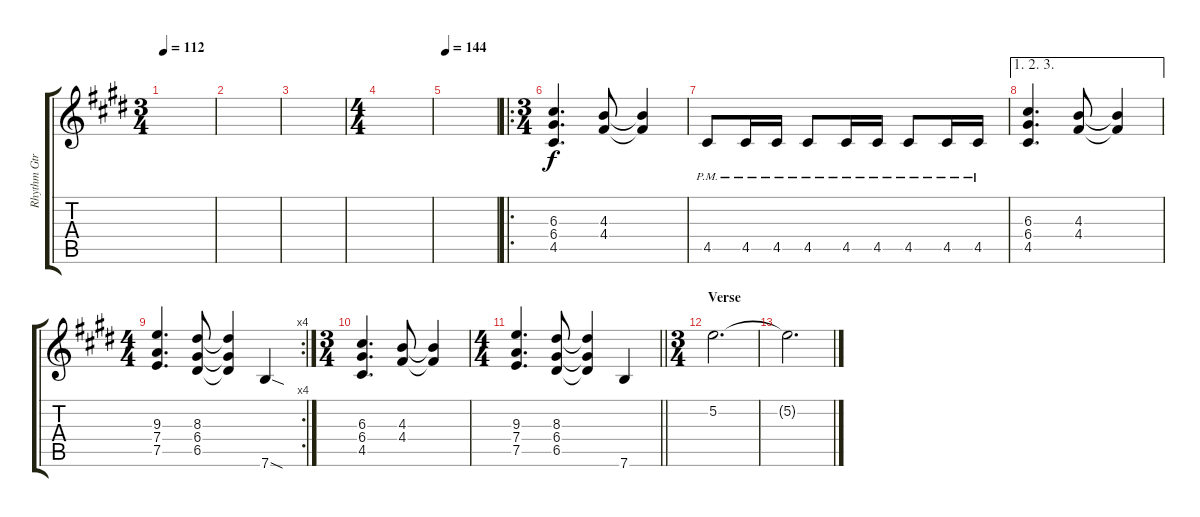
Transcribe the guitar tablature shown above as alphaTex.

\track ("Rhythm Gtr." "Rhythm Gtr") {instrument distortionguitar}
\staff {score tabs}
\tuning (E4 B3 G3 D3 A2 E2) {hide}
\ts (3 4)
\tempo 112
\clef g2
\ks c#minor
|
|
|
\ts (4 4)
|
\tempo 144
|
\ro
\ts (3 4)
(6.3 6.4 4.5).4{d} (4.3 4.4).8 (4.3{t} 4.4{t}).4 |
4.5{pm}.8 4.5{pm}.16 4.5{pm}.16 4.5{pm}.8 4.5{pm}.16 4.5{pm}.16 4.5{pm}.8 4.5{pm}.16 4.5{pm}.16 |
\ae (1 2 3)
(6.3 6.4 4.5).4{d} (4.3 4.4).8 (4.3{t} 4.4{t}).4 |
\rc 4
\ts (4 4)
(9.3 7.4 7.5).4{d} (8.3 6.4 6.5).8 (8.3{t} 6.4{t} 6.5{t}).4 7.6{sod}.4 |
\ts (3 4)
(6.3 6.4 4.5).4{d} (4.3 4.4).8 (4.3{t} 4.4{t}).4 |
\ts (4 4)
\barLineRight lightlight
(9.3 7.4 7.5).4{d} (8.3 6.4 6.5).8 (8.3{t} 6.4{t} 6.5{t}).4 7.6.4 |
\ts (3 4)
\section ("" "Verse")
5.2.2{d volume 2} |
5.2{t}.2{d}
